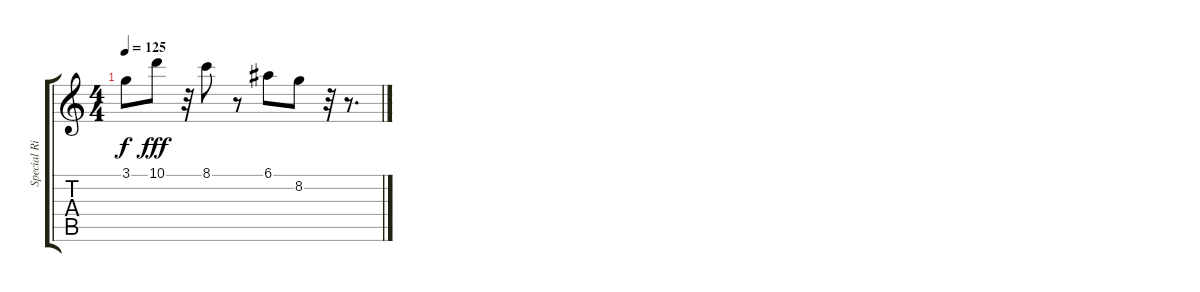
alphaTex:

\track ("Special Riffs" "Special Ri") {instrument distortionguitar}
\staff {score tabs}
\tuning (E4 B3 G3 D3 A2 E2) {hide}
\ts (4 4)
\tempo 125
\clef g2
\ks c
3.1{t}.8{dy f} 10.1.8{dy fff} r.32 8.1.8 r.8 6.1.8 8.2.8 r.32 r.8{d}
